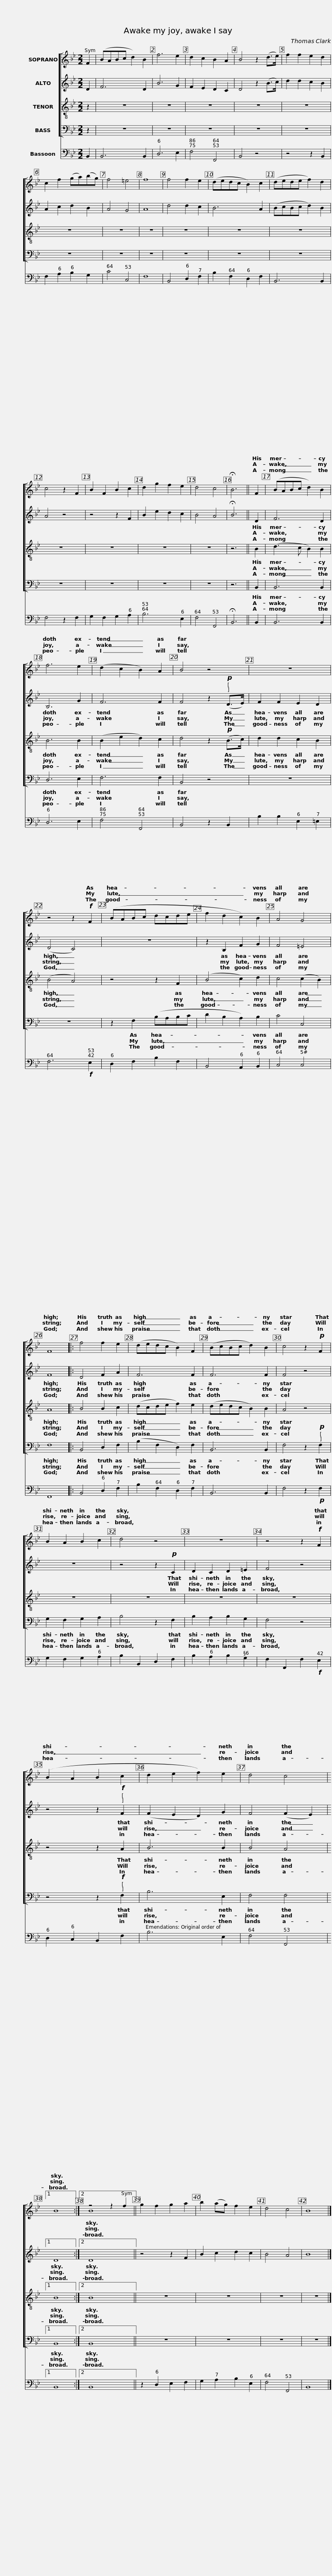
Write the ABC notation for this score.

X:1
%%score [ ( 1 2 ) 3 4 5 ] 6
L:1/8
M:2/2
I:linebreak $
K:Bb
V:1 treble
V:2 treble
V:3 treble
V:4 treble-8 transpose=-12
V:5 bass
V:6 bass
V:1
 F2 | (BABc d2) B2 | f6 e2 | d2 c2 B2 A2 | B4 z2 (d>e) | %5
 f2 f2 e2 d2 | c2 f2 (ga)(bg) | f4 =e4 | f8 |$ f4 f2 e2 | %10
 (dedc B2) c2 | (dede f2) d2 | c4 z2 F2 | B2 F2 B2 c2 | d2 g2 f2 e2 | %15
 d4 c4 | !fermata!B6 ||$ F2 | (BABc d2) B2 | f6 e2 | %20
 (d2 c2 B2) A2 | B4 z4 | z8 | z4 z2!f! F2 |$ (BABc dcde | %25
 f2 d2 c2) B2 | A4 G4 | F8 |: f4 f2 e2 | (dedc B2) F2 |$ %30
 (BcBc d2) B2 | c4 z2!p! F2 | B2 A2 B2 c2 | d4 z4 | z8 | %35
 z4 z2!f! F2 |$ (B2 A2 B2 c2 |$ d2 e2 f2) e2 | d4 c4 |1 B8 :|2 %40
 z4 z2 f2 || g2 f2 g2 a2 | b2 (ag) f2 e2 | d4 c4 | B8 |] %45
V:2
 x2 | x8 | x8 | x8 | x8 | %5
 x8 | x8 | x8 | x8 |$ x8 | %10
 x8 | x8 | x8 | x8 | x8 | %15
 x8 | x6 ||$ x2 | x8 | x8 | %20
 x8 | x8 | x8 | x8 |$ x8 | %25
 x8 | x8 | x8 |: x8 | x8 |$ %30
 x8 | x8 | x8 | x8 | x8 | %35
 x8 |$ x8 |$ x8 | x8 |1 x8 :|2 %40
 B8 || x8 | x8 | x8 | x8 |] %45
V:3
 D2 | F6 D2 | B6 G2 | F2 E2 D2 C2 | D4 z2 (B>c) | %5
 d2 d2 c2 B2 | A2 c2 d2 B2 | A4 G4 | A8 |$ d4 d2 c2 | %10
 B6 A2 | (BcBc d2) B2 | A4 z4 | z4 z2 F2 | B2 e2 d2 c2 | %15
 B4 A4 | !fermata!B6 ||$ D2 | F6 D2 | B,6 G2 | %20
 F6 F2 | F4 z2!p! (D>E) | F2 F2 E2 D2 | (D4 C4) |$ z8 | %25
 z2 B,2 F2 G2 | F4 =E4 | F8 |: D4 F2 A2 | F6 F2 |$ %30
 F6 F2 | F4 z4 | z8 | z4 z2!p! C2 | D2 C2 D2 =E2 | %35
 F4 z4 |$ z4 z2!f! F2 |$ (F2 E2 D2) G2 | F4 (F2 E2) |1 D8 :|2 %40
 D8 || z4 z2 F2 | B2 c2 d2 c2 | B4 A4 | B8 |] %45
V:4
 z2 | z8 | z8 | z8 | z8 | %5
 z8 | z8 | z8 | z8 |$ z8 | %10
 z8 | z8 | z8 | z8 | z8 | %15
 z8 | z6 ||$ B2 | (d3 c B2) B2 | B6 B2 | %20
 (B2 e2 d2) c2 | d4 z2!p! (B>c) | d2 d2 c2 B2 | (B4 A4) |$ z4 z2 F2 | %25
 (B4 c2) d2 | c4 (c2 B2) | A8 |: B4 B2 c2 | (dcde f2) e2 |$ %30
 (dedc B2) B2 | A4 z4 | z8 | z8 | z8 | %35
 z8 |$ z4 z2 A2 |$ B6 B2 | B4 A4 |1 B8 :|2 %40
 B8 || z8 | z8 | z8 | z8 |] %45
V:5
 z2 | z8 | z8 | z8 | z8 | %5
 z8 | z8 | z8 | z8 |$ z8 | %10
 z8 | z8 | z8 | z8 | z8 | %15
 z8 | z6 ||$ B,,2 | B,,6 B,,2 | D,6 E,2 | %20
 F,6 F,2 | B,,4 z4 | z8 | z8 |$ z2 F,2 (B,A,B,C | %25
 D2 B,2 A,2) B,2 | C4 C,4 | F,8 |: B,,4 D,2 F,2 | (B,2 F,2 D,2) F,2 |$ %30
 B,,6 B,,2 | F,4 z2!p! F,2 | G,2 F,2 G,2 A,2 | B,4 z2 F,2 | B,2 A,2 B,2 G,2 | %35
 F,4 z4 |$ z4 z2!f! F,2 |$ B,6 E,2 | F,4 F,4 |1 B,,8 :|2 %40
 B,,8 || z8 | z8 | z8 | z8 |] %45
V:6
 B,,2 | B,,6 B,,2 | D,6 E,2 | F,4 F,,4 | B,,4 z4 | %5
 z4 z2 B,,2 | F,2 A,2 B,2 G,2 | C4 C,4 | F,8 |$ B,,4 D,2 F,2 | %10
 B,2 F,2 D,2 F,2 | B,,6 B,,2 | F,4 z2 F,2 | G,2 F,2 G,2 A,2 | B,6 E,2 | %15
 F,4 F,,4 | !fermata!B,,6 ||$ B,,2 | B,,6 B,,2 | D,6 E,2 | %20
 F,4 F,,4 | B,,4 z2 B,,2 | B,2 B,2 E,2 =E,2 | F,6!f! E,2 |$ D,2 F,2 B,2 F,2 | %25
 B,,4 A,,2 B,,2 | C,4 C,4 | F,,8 |: B,,4 D,2 F,2 | B,2 F,2 D,2 F,2 |$ %30
 B,,6 B,,2 | F,4 z2!p! F,2 | G,2 F,2 G,2 A,2 | B,2 B,,2 D,2 F,2 | B,2 A,2 B,2 G,2 | %35
 F,2 F,,2 F,2!f! E,2 |$ D,2 C,2 B,,2 F,2 |$ B,6 E,2 | F,4 F,,4 |1 B,,8 :|2 %40
 B,,8 || z2 D,2 E,2 F,2 | G,2 A,2 B,2 E,2 | F,4 F,,4 | B,,8 |] %45
